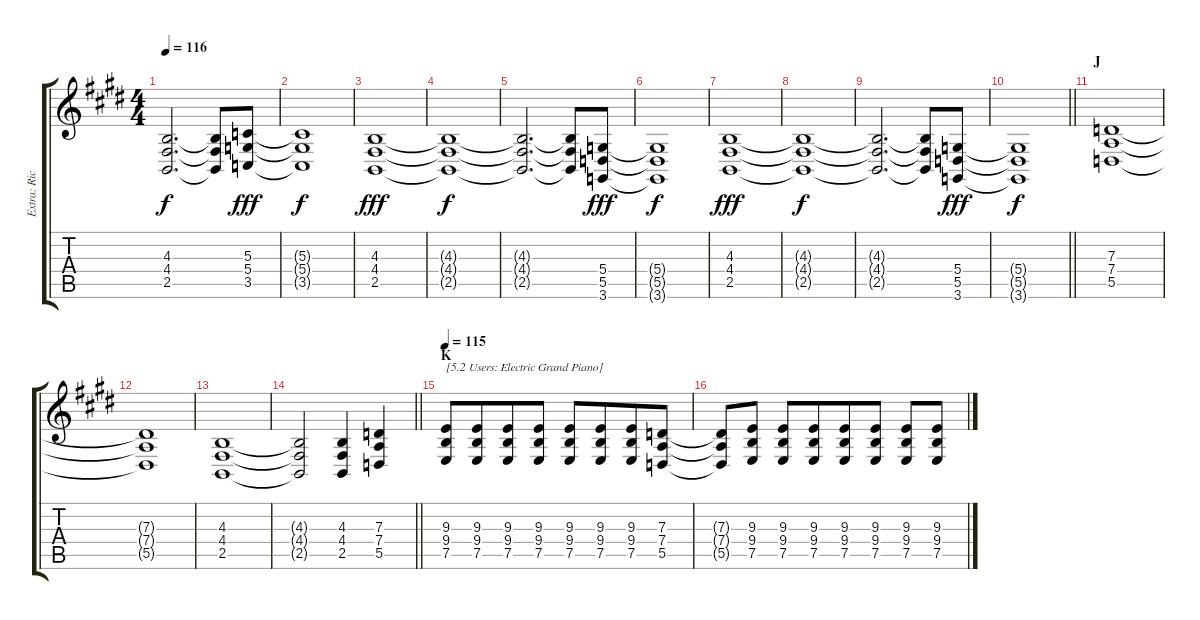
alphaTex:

\track ("Extra: Rick" "Extra: Ric") {instrument lead3calliope}
\staff {score tabs}
\tuning (E4 B3 G3 D3 A2 E2) {hide}
\ts (4 4)
\tempo 116
\clef g2
\ks e
(4.3{t} 4.4{t} 2.5{t}).2{d dy f} (4.3{t} 4.4{t} 2.5{t}).8 (5.3 5.4 3.5).8{dy fff} |
(5.3{t} 5.4{t} 3.5{t}).1{dy f} |
(4.3 4.4 2.5).1{dy fff} |
(4.3{t} 4.4{t} 2.5{t}).1{dy f} |
(4.3{t} 4.4{t} 2.5{t}).2{d} (4.3{t} 4.4{t} 2.5{t}).8 (5.4 5.5 3.6).8{dy fff} |
(5.4{t} 5.5{t} 3.6{t}).1{dy f} |
(4.3 4.4 2.5).1{dy fff} |
(4.3{t} 4.4{t} 2.5{t}).1{dy f} |
(4.3{t} 4.4{t} 2.5{t}).2{d} (4.3{t} 4.4{t} 2.5{t}).8 (5.4 5.5 3.6).8{dy fff} |
\barLineRight lightlight
(5.4{t} 5.5{t} 3.6{t}).1{dy f} |
\section ("" "J")
(7.3 7.4 5.5).1 |
(7.3{t} 7.4{t} 5.5{t}).1 |
(4.3 4.4 2.5).1 |
\barLineRight lightlight
(4.3{t} 4.4{t} 2.5{t}).2 (4.3 4.4 2.5).4 (7.3 7.4 5.5).4 |
\section ("" "K")
\tempo 115
(9.3 9.4 7.5).8{txt "[5.2 Users: Electric Grand Piano]" volume 16 instrument electricgrandpiano} (9.3 9.4 7.5).8{beam merge} (9.3 9.4 7.5).8{beam merge} (9.3 9.4 7.5).8 (9.3 9.4 7.5).8 (9.3 9.4 7.5).8{beam merge} (9.3 9.4 7.5).8 (7.3 7.4 5.5).8 |
(7.3{t} 7.4{t} 5.5{t}).8 (9.3 9.4 7.5).8 (9.3 9.4 7.5).8 (9.3 9.4 7.5).8{beam merge} (9.3 9.4 7.5).8{beam merge} (9.3 9.4 7.5).8 (9.3 9.4 7.5).8 (9.3 9.4 7.5).8
